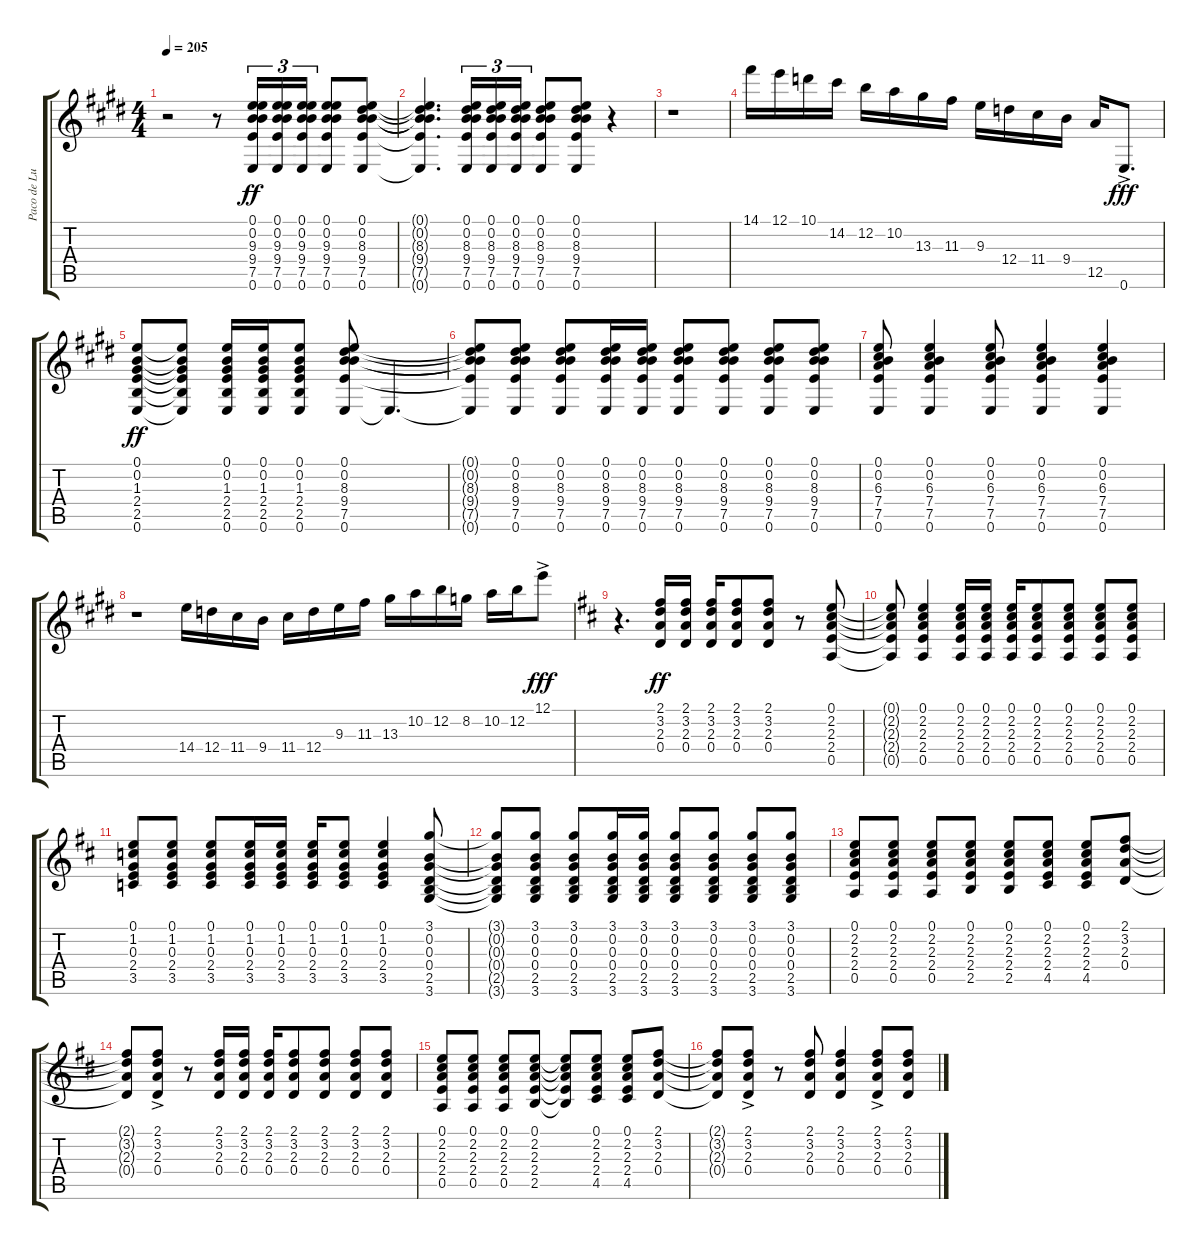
\track ("Paco de Lucía" "Paco de Lu") {instrument acousticguitarnylon}
\staff {score tabs}
\tuning (E4 B3 G3 D3 A2 E2) {hide}
\ts (4 4)
\tempo 205
\clef g2
\ks e
r.2{dy ff} r.8 (0.1 0.2 9.3 9.4 7.5 0.6).16{tu (3 2)} (0.1 0.2 9.3 9.4 7.5 0.6).16{tu (3 2)} (0.1 0.2 9.3 9.4 7.5 0.6).16{tu (3 2)} (0.1 0.2 9.3 9.4 7.5 0.6).8 (0.1 0.2 8.3 9.4 7.5 0.6).8 |
\ks c#minor
(0.1{t} 0.2{t} 8.3{t} 9.4{t} 7.5{t} 0.6{t}).4{d} (0.1 0.2 8.3 9.4 7.5 0.6).16{tu (3 2)} (0.1 0.2 8.3 9.4 7.5 0.6).16{tu (3 2)} (0.1 0.2 8.3 9.4 7.5 0.6).16{tu (3 2)} (0.1 0.2 8.3 9.4 7.5 0.6).8 (0.1 0.2 8.3 9.4 7.5 0.6).8 r.4 |
r.1 |
\ks e
14.1.16 12.1.16 10.1.16 14.2.16 12.2.16 10.2.16 13.3.16 11.3.16 9.3.16 12.4.16 11.4.16 9.4.16 12.5.16 0.6{ac}.8{d dy fff} |
\ks c#minor
(0.1 0.2 1.3 2.4 2.5 0.6).8{dy ff} (0.1{t} 0.2{t} 1.3{t} 2.4{t} 2.5{t} 0.6{t}).8 (0.1 0.2 1.3 2.4 2.5 0.6).16 (0.1 0.2 1.3 2.4 2.5 0.6).16 (0.1 0.2 1.3 2.4 2.5 0.6).8 (0.1 0.2 8.3 9.4 7.5 0.6).8 0.6{t}.4{d} |
(0.1{t} 0.2{t} 8.3{t} 9.4{t} 7.5{t} 0.6{t}).8 (0.1 0.2 8.3 9.4 7.5 0.6).8 (0.1 0.2 8.3 9.4 7.5 0.6).8 (0.1 0.2 8.3 9.4 7.5 0.6).16 (0.1 0.2 8.3 9.4 7.5 0.6).16 (0.1 0.2 8.3 9.4 7.5 0.6).8 (0.1 0.2 8.3 9.4 7.5 0.6).8 (0.1 0.2 8.3 9.4 7.5 0.6).8 (0.1 0.2 8.3 9.4 7.5 0.6).8 |
\ks e
(0.1 0.2 6.3 7.4 7.5 0.6).8 (0.1 0.2 6.3 7.4 7.5 0.6).4 (0.1 0.2 6.3 7.4 7.5 0.6).8 (0.1 0.2 6.3 7.4 7.5 0.6).4 (0.1 0.2 6.3 7.4 7.5 0.6).4 |
\ks c#minor
r.1 14.4.16 12.4.16 11.4.16 9.4.16 11.4.16 12.4.16 9.3.16 11.3.16 13.3.16 10.2.16 12.2.16 8.2.16 10.2.16 12.2.16 12.1{ac}.8{dy fff} |
\ks d
r.4{d} (2.1 3.2 2.3 0.4).16{dy ff} (2.1 3.2 2.3 0.4).16 (2.1 3.2 2.3 0.4).16 (2.1 3.2 2.3 0.4).8 (2.1 3.2 2.3 0.4).8 r.8 (0.1 2.2 2.3 2.4 0.5).8 |
(0.1{t} 2.2{t} 2.3{t} 2.4{t} 0.5{t}).8 (0.1 2.2 2.3 2.4 0.5).4 (0.1 2.2 2.3 2.4 0.5).16 (0.1 2.2 2.3 2.4 0.5).16 (0.1 2.2 2.3 2.4 0.5).16 (0.1 2.2 2.3 2.4 0.5).8 (0.1 2.2 2.3 2.4 0.5).8 (0.1 2.2 2.3 2.4 0.5).8 (0.1 2.2 2.3 2.4 0.5).8 |
(0.1 1.2 0.3 2.4 3.5).8 (0.1 1.2 0.3 2.4 3.5).8 (0.1 1.2 0.3 2.4 3.5).8 (0.1 1.2 0.3 2.4 3.5).16 (0.1 1.2 0.3 2.4 3.5).16 (0.1 1.2 0.3 2.4 3.5).16 (0.1 1.2 0.3 2.4 3.5).8 (0.1 1.2 0.3 2.4 3.5).4 (3.1 0.2 0.3 0.4 2.5 3.6).8 |
(3.1{t} 0.2{t} 0.3{t} 0.4{t} 2.5{t} 3.6{t}).8 (3.1 0.2 0.3 0.4 2.5 3.6).8 (3.1 0.2 0.3 0.4 2.5 3.6).8 (3.1 0.2 0.3 0.4 2.5 3.6).16 (3.1 0.2 0.3 0.4 2.5 3.6).16 (3.1 0.2 0.3 0.4 2.5 3.6).8 (3.1 0.2 0.3 0.4 2.5 3.6).8 (3.1 0.2 0.3 0.4 2.5 3.6).8 (3.1 0.2 0.3 0.4 2.5 3.6).8 |
(0.1 2.2 2.3 2.4 0.5).8 (0.1 2.2 2.3 2.4 0.5).8 (0.1 2.2 2.3 2.4 0.5).8 (0.1 2.2 2.3 2.4 2.5).8 (0.1 2.2 2.3 2.4 2.5).8 (0.1 2.2 2.3 2.4 4.5).8 (0.1 2.2 2.3 2.4 4.5).8 (2.1 3.2 2.3 0.4).8 |
(2.1{t} 3.2{t} 2.3{t} 0.4{t}).8 (2.1{ac} 3.2{ac} 2.3{ac} 0.4{ac}).8 r.8 (2.1 3.2 2.3 0.4).16 (2.1 3.2 2.3 0.4).16 (2.1 3.2 2.3 0.4).16 (2.1 3.2 2.3 0.4).8 (2.1 3.2 2.3 0.4).8 (2.1 3.2 2.3 0.4).8 (2.1 3.2 2.3 0.4).8 |
(0.1 2.2 2.3 2.4 0.5).8 (0.1 2.2 2.3 2.4 0.5).8 (0.1 2.2 2.3 2.4 0.5).8 (0.1 2.2 2.3 2.4 2.5).8 (0.1{t} 2.2{t} 2.3{t} 2.4{t} 2.5{t}).8 (0.1 2.2 2.3 2.4 4.5).8 (0.1 2.2 2.3 2.4 4.5).8 (2.1 3.2 2.3 0.4).8 |
(2.1{t} 3.2{t} 2.3{t} 0.4{t}).8 (2.1{ac} 3.2{ac} 2.3{ac} 0.4{ac}).8 r.8 (2.1 3.2 2.3 0.4).8 (2.1 3.2 2.3 0.4).4 (2.1{ac} 3.2{ac} 2.3{ac} 0.4{ac}).8 (2.1 3.2 2.3 0.4).8
